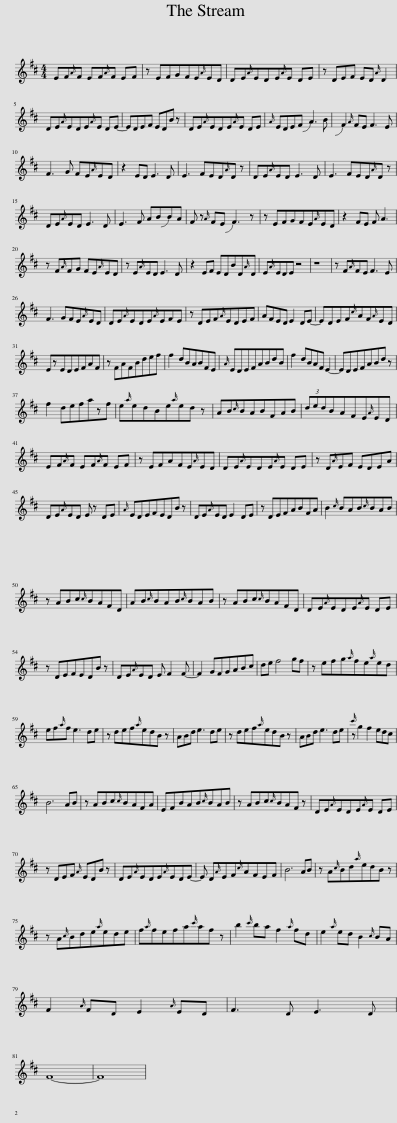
X:1
L:1/8
M:4/4
I:linebreak $
K:D
V:1 treble
V:1
 EF{A}F EF{A}F EF | z EFGFE{A}ED | DE{A}EDE{A}E DE | z DEF ED{A} D2 |$ DE{A}EDE{A}E DE- | %5
 EDEF EDB z | DE{A}EDE{A}E DE |{A} EDEF !slide!A3 B | !slide!F2{A} FE F3 E |$ F3 G FE{A}ED | %10
 z2 ED E3 D | E3 FED{A}D z | DE{A}ED E3 D | E3 FED{A}D z |$ DE{A}ED E3 D | %15
 E3 F AB!slide!BA | F z{A} FE !slide!F3 z | z EFGFE{A}ED | z2 FE F A3 |$ z F{A}FG FE{A}ED | %20
 z E{A}ED E3 D | z2 EF EDBD{A}D | E{A}EDE z4 | z8 | z F{A}FE F3 E |$ %25
 F3 GFE{A}ED | DE{A}EDE{A}EFE | z DEF{A}EDEF | AFED E2 DE- | EDEF{c}AF{A}ED |$ %30
 EzEDEFAF | z FAFBdef | f2 dBABFE |{A} EDEFABdB | f2 dBAF E2- | %35
 EDEFABd z |$ f2 defazf | e{a}edBe{a}ed z | AB{c}BABFAB | (3dedBAFE{A}ED |$ %40
 EF{A}F EF{A}F EF | z EFAFE{A}ED | DE{A}EDE{A}E DE | z D{A}EF EDEA |$ DE{A}ED E z DE | %45
{A} EDEFEDB z | DE{A}ED E2 DE | z DEFABFA | B2{c} BAB{c}BAB |$ z ABc{c}BAFD | %50
 AB{c}BAB{c}BAB | z ABc{c}BAFD | DE{A}EDE{A}E DE |$ z DEFEDB z | DE{A}ED E F2 F- | %55
 F2 GFGABc | de f4 gf | z efg{a}fe{a}ed |$ ef{a}f e3 de | z def{a}edB z | %60
 ABd e3 de | z def{a}edB z | ABd e3 de | z{c'} g2 f2 edc |$ B6 AB | %65
 z ABc{c}BAFA | EFBAB{c}BAB | z ABc{c}BAF z | DE{A}EDE{A}E DE |$ z DEF{A} EDB z | %70
 DE{A}EDE{A}EDE- | E D{A}EF{c}AFEF | B6 AB | z A{c}Bd{a}edB z |$ z A{c}Bde{a}ede | %75
 f{a}fefa{c'}af z | b2{c'} ba f2{a} fd | e2{a} ed B2{c} BA |$ F2{A} FD E2{A} ED | F3 D E3 D |$ %80
 F8- | F8 | %82
